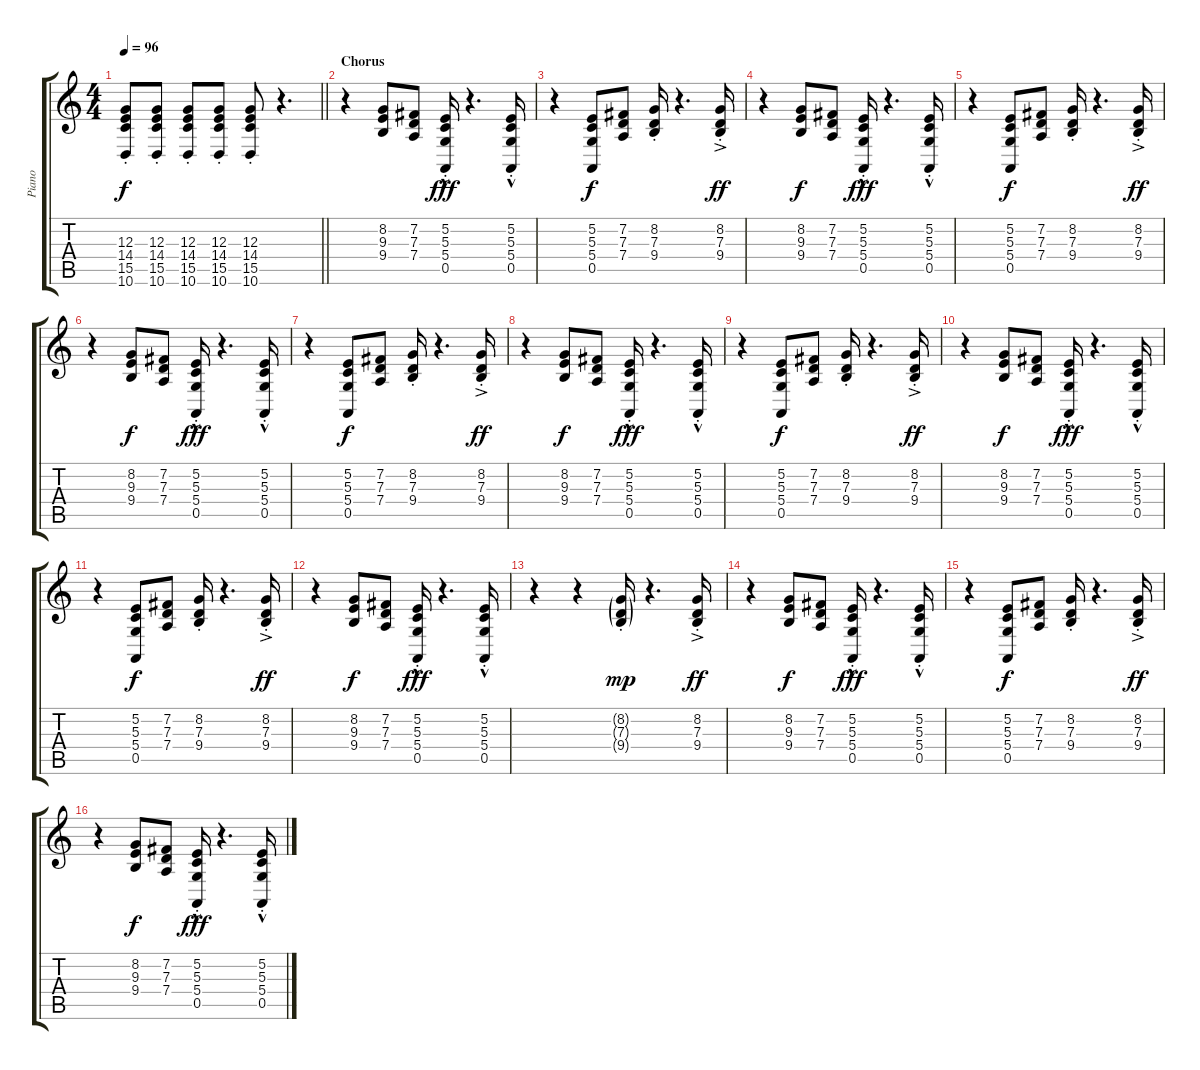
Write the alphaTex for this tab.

\track ("Piano" "Piano") {instrument acousticgrandpiano}
\staff {score tabs}
\tuning (E4 B3 G3 D3 A2 E2) {hide}
\ts (4 4)
\tempo 96
\clef g2
\barLineRight lightlight
\ks c
(12.3{st} 14.4{st} 15.5{st} 10.6{st}).8{dy f} (12.3{st} 14.4{st} 15.5{st} 10.6{st}).8 (12.3{st} 14.4{st} 15.5{st} 10.6{st}).8 (12.3{st} 14.4{st} 15.5{st} 10.6{st}).8 (12.3{st} 14.4{st} 15.5{st} 10.6{st}).8 r.4{d} |
\section ("" "Chorus")
r.4 (8.2 9.3 9.4).8 (7.2 7.3 7.4).8 (5.2{hac st} 5.3{hac st} 5.4{hac st} 0.5{hac st}).16{dy fff} r.4{d} (5.2{hac st} 5.3{hac st} 5.4{hac st} 0.5{hac st}).16 |
r.4 (5.2 5.3 5.4 0.5).8{dy f} (7.2 7.3 7.4).8 (8.2{st} 7.3{st} 9.4{st}).16 r.4{d} (8.2{ac st} 7.3{ac st} 9.4{ac st}).16{dy ff} |
r.4 (8.2 9.3 9.4).8{dy f} (7.2 7.3 7.4).8 (5.2{hac st} 5.3{hac st} 5.4{hac st} 0.5{hac st}).16{dy fff} r.4{d} (5.2{hac st} 5.3{hac st} 5.4{hac st} 0.5{hac st}).16 |
r.4 (5.2 5.3 5.4 0.5).8{dy f} (7.2 7.3 7.4).8 (8.2{st} 7.3{st} 9.4{st}).16 r.4{d} (8.2{ac st} 7.3{ac st} 9.4{ac st}).16{dy ff} |
r.4 (8.2 9.3 9.4).8{dy f} (7.2 7.3 7.4).8 (5.2{hac st} 5.3{hac st} 5.4{hac st} 0.5{hac st}).16{dy fff} r.4{d} (5.2{hac st} 5.3{hac st} 5.4{hac st} 0.5{hac st}).16 |
r.4 (5.2 5.3 5.4 0.5).8{dy f} (7.2 7.3 7.4).8 (8.2{st} 7.3{st} 9.4{st}).16 r.4{d} (8.2{ac st} 7.3{ac st} 9.4{ac st}).16{dy ff} |
r.4 (8.2 9.3 9.4).8{dy f} (7.2 7.3 7.4).8 (5.2{hac st} 5.3{hac st} 5.4{hac st} 0.5{hac st}).16{dy fff} r.4{d} (5.2{hac st} 5.3{hac st} 5.4{hac st} 0.5{hac st}).16 |
r.4 (5.2 5.3 5.4 0.5).8{dy f} (7.2 7.3 7.4).8 (8.2{st} 7.3{st} 9.4{st}).16 r.4{d} (8.2{ac st} 7.3{ac st} 9.4{ac st}).16{dy ff} |
r.4 (8.2 9.3 9.4).8{dy f} (7.2 7.3 7.4).8 (5.2{hac st} 5.3{hac st} 5.4{hac st} 0.5{hac st}).16{dy fff} r.4{d} (5.2{hac st} 5.3{hac st} 5.4{hac st} 0.5{hac st}).16 |
r.4 (5.2 5.3 5.4 0.5).8{dy f} (7.2 7.3 7.4).8 (8.2{st} 7.3{st} 9.4{st}).16 r.4{d} (8.2{ac st} 7.3{ac st} 9.4{ac st}).16{dy ff} |
r.4 (8.2 9.3 9.4).8{dy f} (7.2 7.3 7.4).8 (5.2{hac st} 5.3{hac st} 5.4{hac st} 0.5{hac st}).16{dy fff} r.4{d} (5.2{hac st} 5.3{hac st} 5.4{hac st} 0.5{hac st}).16 |
r.4 r.4 (8.2{g st} 7.3{g st} 9.4{g st}).16{dy mp} r.4{d} (8.2{ac st} 7.3{ac st} 9.4{ac st}).16{dy ff} |
r.4 (8.2 9.3 9.4).8{dy f} (7.2 7.3 7.4).8 (5.2{hac st} 5.3{hac st} 5.4{hac st} 0.5{hac st}).16{dy fff} r.4{d} (5.2{hac st} 5.3{hac st} 5.4{hac st} 0.5{hac st}).16 |
r.4 (5.2 5.3 5.4 0.5).8{dy f} (7.2 7.3 7.4).8 (8.2{st} 7.3{st} 9.4{st}).16 r.4{d} (8.2{ac st} 7.3{ac st} 9.4{ac st}).16{dy ff} |
r.4 (8.2 9.3 9.4).8{dy f} (7.2 7.3 7.4).8 (5.2{hac st} 5.3{hac st} 5.4{hac st} 0.5{hac st}).16{dy fff} r.4{d} (5.2{hac st} 5.3{hac st} 5.4{hac st} 0.5{hac st}).16
